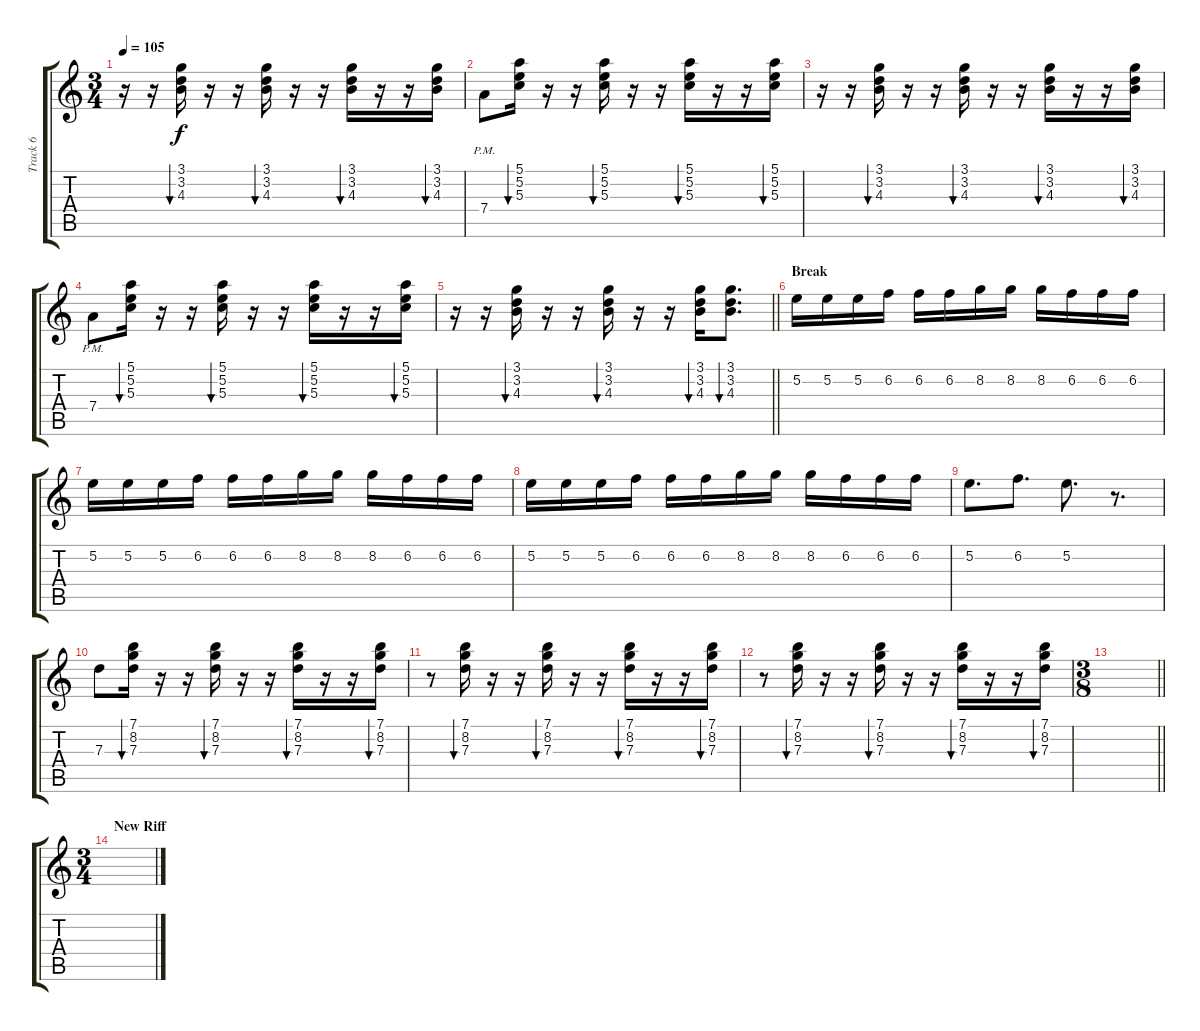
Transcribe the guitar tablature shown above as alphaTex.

\track ("Track 6" "Track 6") {instrument electricguitarclean}
\staff {score tabs}
\tuning (E4 B3 G3 D3 A2 E2) {hide}
\ts (3 4)
\tempo 105
\clef g2
\ks c
r.16{dy f} r.16 (3.1 3.2 4.3).16{bu 120} r.16 r.16 (3.1 3.2 4.3).16{bu 120} r.16 r.16 (3.1 3.2 4.3).16{bu 120} r.16 r.16 (3.1 3.2 4.3).16{bu 120} |
7.4{pm}.8 (5.1 5.2 5.3).16{bu 120} r.16 r.16 (5.1 5.2 5.3).16{bu 120} r.16 r.16 (5.1 5.2 5.3).16{bu 120} r.16 r.16 (5.1 5.2 5.3).16{bu 120} |
r.16 r.16 (3.1 3.2 4.3).16{bu 120} r.16 r.16 (3.1 3.2 4.3).16{bu 120} r.16 r.16 (3.1 3.2 4.3).16{bu 120} r.16 r.16 (3.1 3.2 4.3).16{bu 120} |
7.4{pm}.8 (5.1 5.2 5.3).16{bu 120} r.16 r.16 (5.1 5.2 5.3).16{bu 120} r.16 r.16 (5.1 5.2 5.3).16{bu 120} r.16 r.16 (5.1 5.2 5.3).16{bu 120} |
\barLineRight lightlight
r.16 r.16 (3.1 3.2 4.3).16{bu 120} r.16 r.16 (3.1 3.2 4.3).16{bu 120} r.16 r.16 (3.1 3.2 4.3).16{bu 120} (3.1 3.2 4.3).8{d bu 120} |
\section ("" "Break")
5.2.16 5.2.16 5.2.16 6.2.16 6.2.16 6.2.16 8.2.16 8.2.16 8.2.16 6.2.16 6.2.16 6.2.16 |
5.2.16 5.2.16 5.2.16 6.2.16 6.2.16 6.2.16 8.2.16 8.2.16 8.2.16 6.2.16 6.2.16 6.2.16 |
5.2.16 5.2.16 5.2.16 6.2.16 6.2.16 6.2.16 8.2.16 8.2.16 8.2.16 6.2.16 6.2.16 6.2.16 |
5.2.8{d} 6.2.8{d} 5.2.8{d} r.8{d} |
7.3.8 (7.1 8.2 7.3).16{bu 120} r.16 r.16 (7.1 8.2 7.3).16{bu 120} r.16 r.16 (7.1 8.2 7.3).16{bu 120} r.16 r.16 (7.1 8.2 7.3).16{bu 120} |
r.8 (7.1 8.2 7.3).16{bu 120} r.16 r.16 (7.1 8.2 7.3).16{bu 120} r.16 r.16 (7.1 8.2 7.3).16{bu 120} r.16 r.16 (7.1 8.2 7.3).16{bu 120} |
r.8 (7.1 8.2 7.3).16{bu 120} r.16 r.16 (7.1 8.2 7.3).16{bu 120} r.16 r.16 (7.1 8.2 7.3).16{bu 120} r.16 r.16 (7.1 8.2 7.3).16{bu 120} |
\ts (3 8)
\barLineRight lightlight
|
\ts (3 4)
\section ("" "New Riff")
